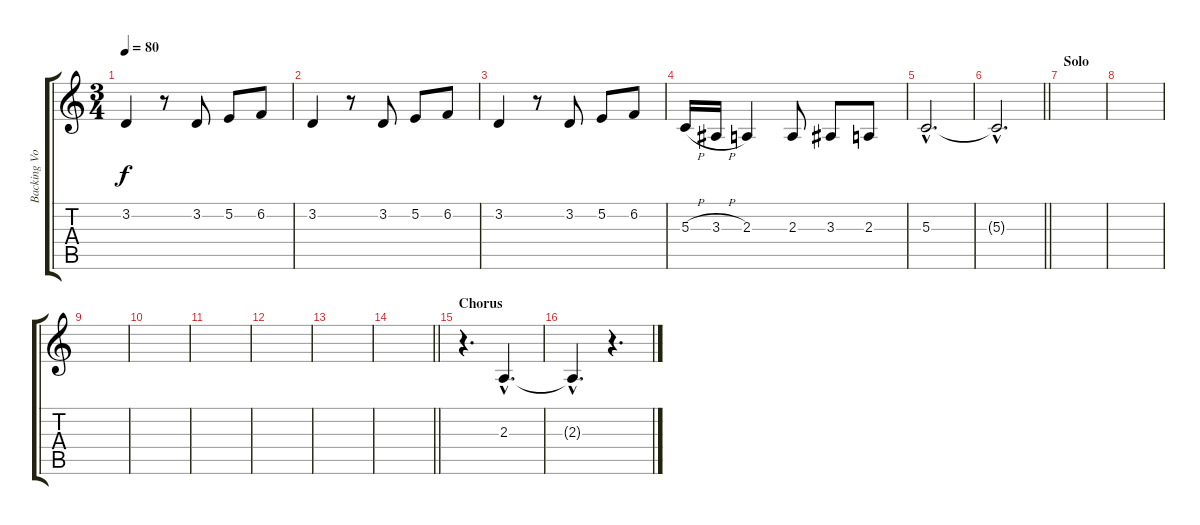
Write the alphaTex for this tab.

\track ("Backing Vocals" "Backing Vo") {instrument clarinet}
\staff {score tabs}
\tuning (E4 B3 G3 D3 A2 E2) {hide}
\ts (3 4)
\tempo 80
\clef g2
\ks c
3.2.4{dy f} r.8 3.2.8 5.2.8 6.2.8 |
3.2.4 r.8 3.2.8 5.2.8 6.2.8 |
3.2.4 r.8 3.2.8 5.2.8 6.2.8 |
5.3{h}.16 3.3{h}.16 2.3.4 2.3.8 3.3.8 2.3.8 |
5.3{hac}.2{d} |
\barLineRight lightlight
5.3{hac t}.2{d} |
\section ("" "Solo")
|
|
|
|
|
|
|
\barLineRight lightlight
|
\section ("" "Chorus")
r.4{d} 2.3{hac}.4{d} |
2.3{hac t}.4{d} r.4{d}
